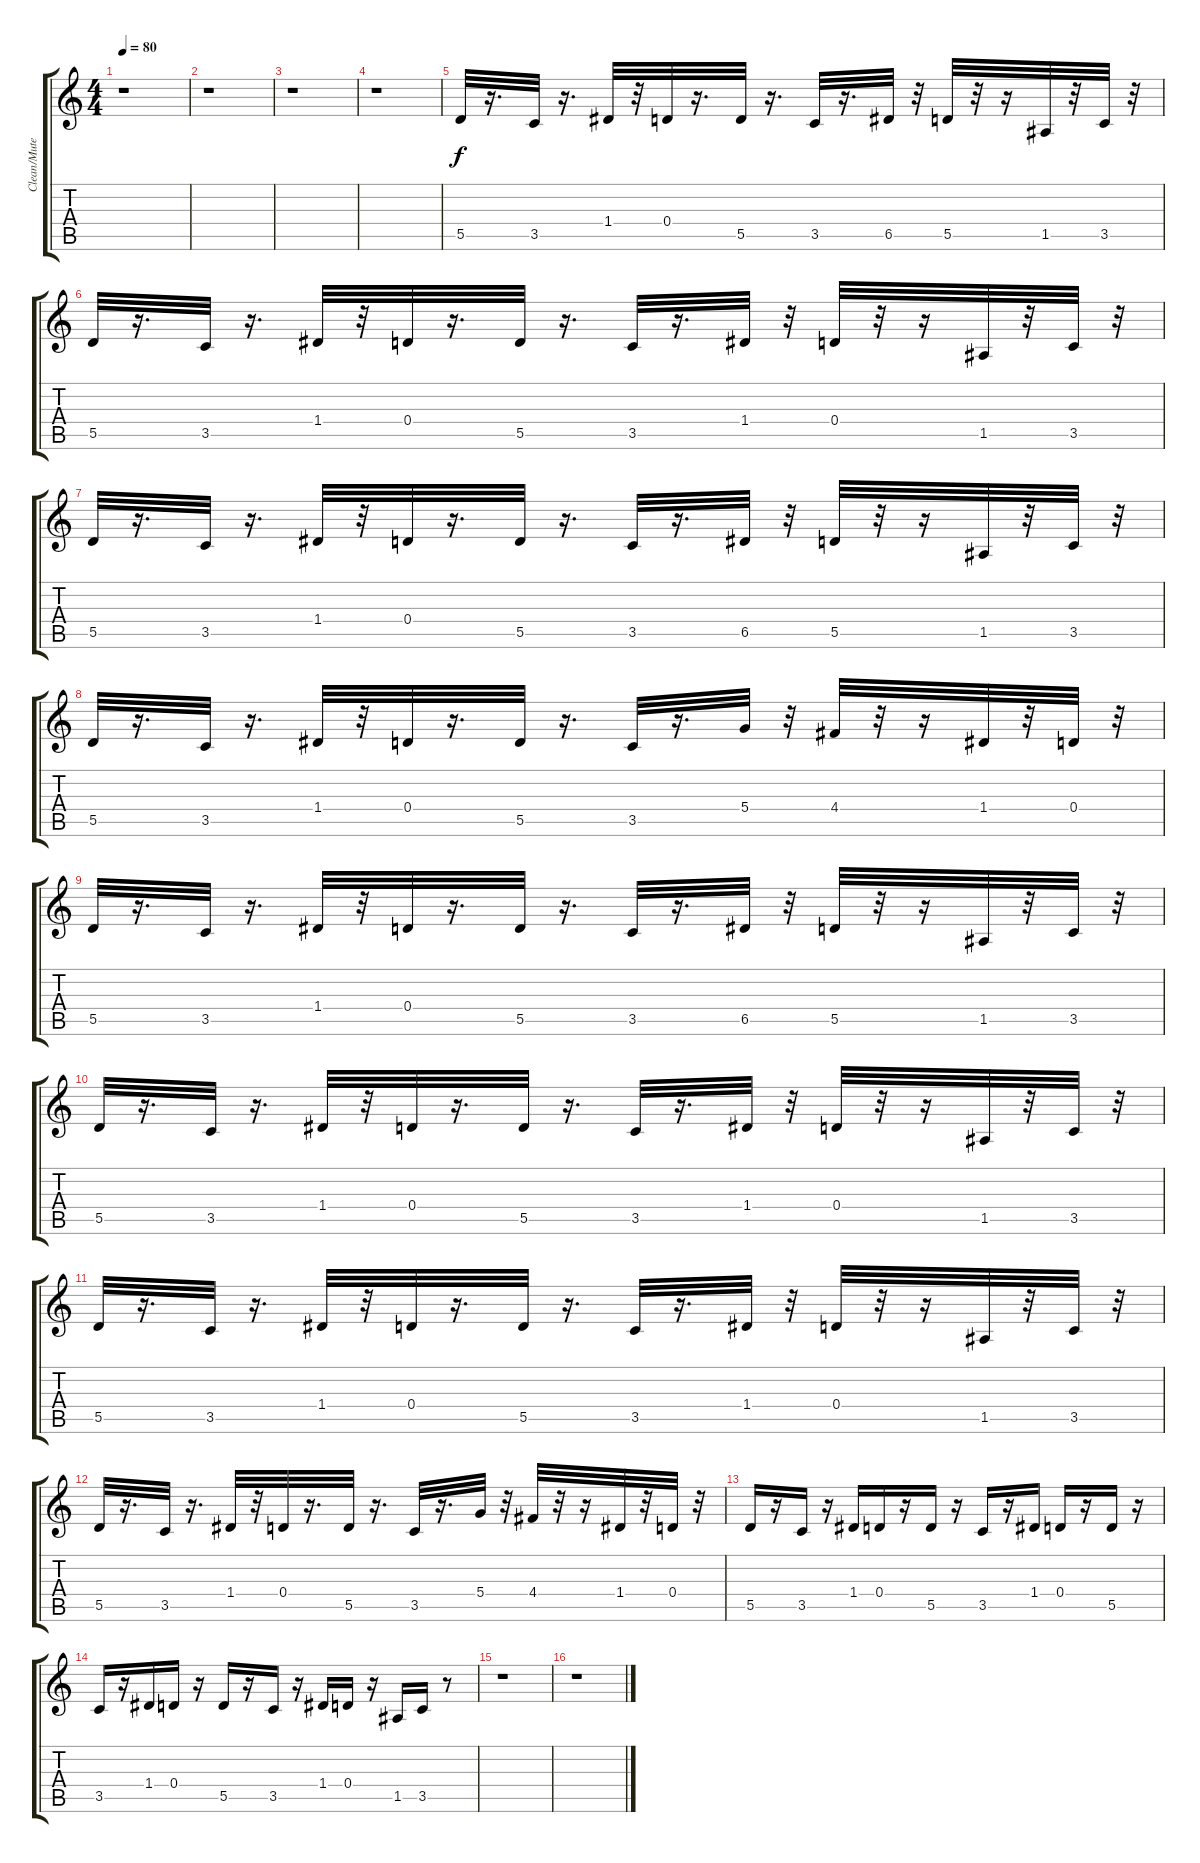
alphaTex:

\track ("Clean/Muted Guitar" "Clean/Mute") {instrument electricguitarclean}
\staff {score tabs}
\tuning (E4 B3 G3 D3 A2 E2) {hide}
\ts (4 4)
\tempo 80
\clef g2
\ks c
r.1{dy f instrument electricguitarclean} |
r.1 |
r.1 |
r.1 |
5.5.32{instrument electricguitarmuted} r.16{d} 3.5.32 r.16{d} 1.4.32 r.32 0.4.32 r.16{d} 5.5.32 r.16{d} 3.5.32 r.16{d} 6.5.32 r.32 5.5.32 r.32 r.16 1.5.32 r.32 3.5.32 r.32 |
5.5.32 r.16{d} 3.5.32 r.16{d} 1.4.32 r.32 0.4.32 r.16{d} 5.5.32 r.16{d} 3.5.32 r.16{d} 1.4.32 r.32 0.4.32 r.32 r.16 1.5.32 r.32 3.5.32 r.32 |
5.5.32 r.16{d} 3.5.32 r.16{d} 1.4.32 r.32 0.4.32 r.16{d} 5.5.32 r.16{d} 3.5.32 r.16{d} 6.5.32 r.32 5.5.32 r.32 r.16 1.5.32 r.32 3.5.32 r.32 |
5.5.32 r.16{d} 3.5.32 r.16{d} 1.4.32 r.32 0.4.32 r.16{d} 5.5.32 r.16{d} 3.5.32 r.16{d} 5.4.32 r.32 4.4.32 r.32 r.16 1.4.32 r.32 0.4.32 r.32 |
5.5.32 r.16{d} 3.5.32 r.16{d} 1.4.32 r.32 0.4.32 r.16{d} 5.5.32 r.16{d} 3.5.32 r.16{d} 6.5.32 r.32 5.5.32 r.32 r.16 1.5.32 r.32 3.5.32 r.32 |
5.5.32 r.16{d} 3.5.32 r.16{d} 1.4.32 r.32 0.4.32 r.16{d} 5.5.32 r.16{d} 3.5.32 r.16{d} 1.4.32 r.32 0.4.32 r.32 r.16 1.5.32 r.32 3.5.32 r.32 |
5.5.32 r.16{d} 3.5.32 r.16{d} 1.4.32 r.32 0.4.32 r.16{d} 5.5.32 r.16{d} 3.5.32 r.16{d} 1.4.32 r.32 0.4.32 r.32 r.16 1.5.32 r.32 3.5.32 r.32 |
5.5.32 r.16{d} 3.5.32 r.16{d} 1.4.32 r.32 0.4.32 r.16{d} 5.5.32 r.16{d} 3.5.32 r.16{d} 5.4.32 r.32 4.4.32 r.32 r.16 1.4.32 r.32 0.4.32 r.32 |
5.5.16 r.16 3.5.16 r.16 1.4.16 0.4.16 r.16 5.5.16 r.16 3.5.16 r.16 1.4.16 0.4.16 r.16 5.5.16 r.16 |
3.5.16 r.16 1.4.16 0.4.16 r.16 5.5.16 r.16 3.5.16 r.16 1.4.16 0.4.16 r.16 1.5.16 3.5.16 r.8 |
r.1 |
r.1
